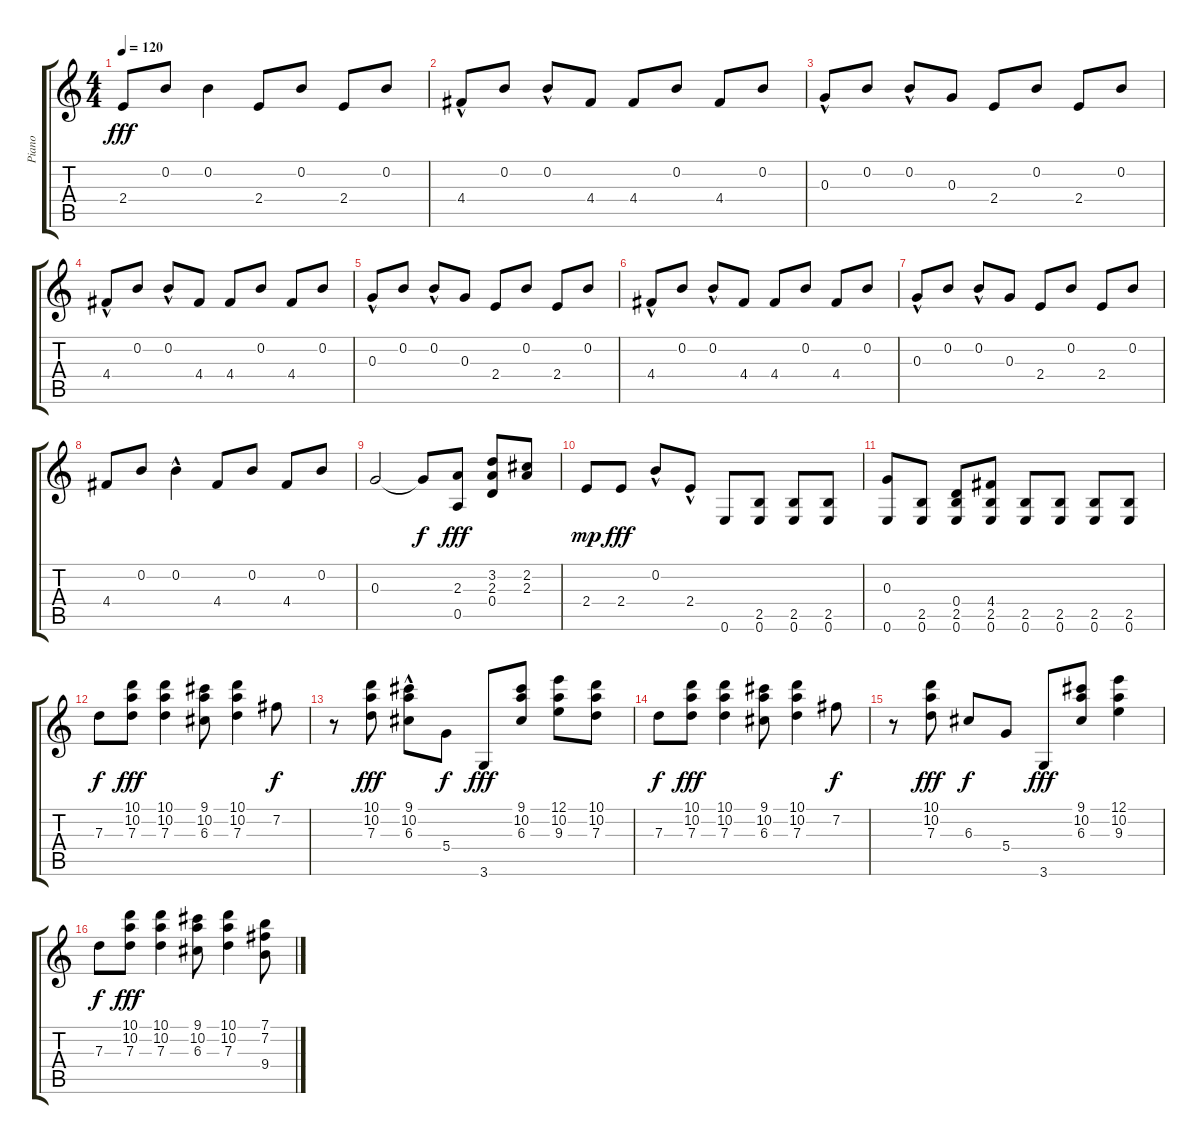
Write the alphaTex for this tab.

\track ("Piano" "Piano") {instrument acousticguitarnylon}
\staff {score tabs}
\tuning (E4 B3 G3 D3 A2 E2) {hide}
\ts (4 4)
\tempo 120
\clef g2
\ks c
2.4.8{dy fff} 0.2.8 0.2.4 2.4.8 0.2.8 2.4.8 0.2.8 |
4.4{hac}.8 0.2.8 0.2{hac}.8 4.4.8 4.4.8 0.2.8 4.4.8 0.2.8 |
0.3{hac}.8 0.2.8 0.2{hac}.8 0.3.8 2.4.8 0.2.8 2.4.8 0.2.8 |
4.4{hac}.8 0.2.8 0.2{hac}.8 4.4.8 4.4.8 0.2.8 4.4.8 0.2.8 |
0.3{hac}.8 0.2.8 0.2{hac}.8 0.3.8 2.4.8 0.2.8 2.4.8 0.2.8 |
4.4{hac}.8 0.2.8 0.2{hac}.8 4.4.8 4.4.8 0.2.8 4.4.8 0.2.8 |
0.3{hac}.8 0.2.8 0.2{hac}.8 0.3.8 2.4.8 0.2.8 2.4.8 0.2.8 |
4.4.8 0.2.8 0.2{hac}.4 4.4.8 0.2.8 4.4.8 0.2.8 |
0.3.2 0.3{t}.8{dy f} (2.3 0.5).8{dy fff} (3.2 2.3 0.4).8 (2.2 2.3).8 |
2.4.8{dy mp} 2.4.8{dy fff} 0.2{hac}.8 2.4{hac}.8 0.6.8 (2.5 0.6).8 (2.5 0.6).8 (2.5 0.6).8 |
(0.3 0.6).8 (2.5 0.6).8 (0.4 2.5 0.6).8 (4.4 2.5 0.6).8 (2.5 0.6).8 (2.5 0.6).8 (2.5 0.6).8 (2.5 0.6).8 |
7.3.8{dy f} (10.1 10.2 7.3).8{dy fff} (10.1 10.2 7.3).4 (9.1 10.2 6.3).8 (10.1 10.2 7.3).4 7.2.8{dy f} |
r.8 (10.1 10.2 7.3).8{dy fff} (9.1{hac} 10.2{hac} 6.3).8 5.4.8{dy f} 3.6.8{dy fff} (9.1 10.2 6.3).8 (12.1 10.2 9.3).8 (10.1 10.2 7.3).8 |
7.3.8{dy f} (10.1 10.2 7.3).8{dy fff} (10.1 10.2 7.3).4 (9.1 10.2 6.3).8 (10.1 10.2 7.3).4 7.2.8{dy f} |
r.8 (10.1 10.2 7.3).8{dy fff} 6.3.8{dy f} 5.4.8 3.6.8{dy fff} (9.1 10.2 6.3).8 (12.1 10.2 9.3).4 |
7.3.8{dy f} (10.1 10.2 7.3).8{dy fff} (10.1 10.2 7.3).4 (9.1 10.2 6.3).8 (10.1 10.2 7.3).4 (7.1 7.2 9.4).8
